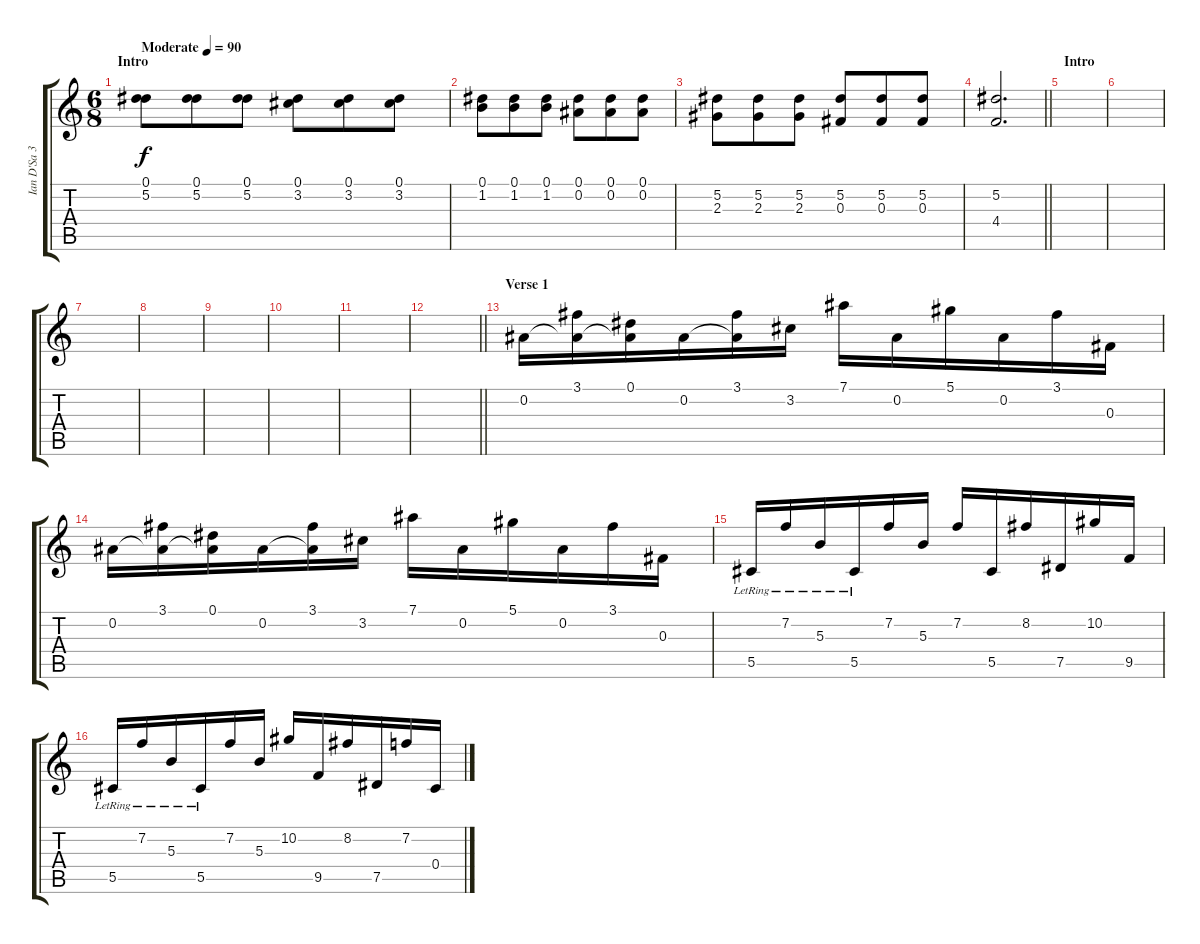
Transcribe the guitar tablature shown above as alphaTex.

\track ("Ian D'Sa 3" "Ian D'Sa 3") {instrument electricguitarclean}
\staff {score tabs}
\tuning (Eb4 Bb3 Gb3 Db3 Ab2 Db2) {hide}
\ts (6 8)
\section ("" "Intro")
\tempo (90 "Moderate")
\clef g2
\ks c
(0.1 5.2).8{dy f instrument electricguitarclean} (0.1 5.2).8 (0.1 5.2).8 (0.1 3.2).8 (0.1 3.2).8 (0.1 3.2).8 |
(0.1 1.2).8 (0.1 1.2).8 (0.1 1.2).8 (0.1 0.2).8 (0.1 0.2).8 (0.1 0.2).8 |
(5.2 2.3).8 (5.2 2.3).8 (5.2 2.3).8 (5.2 0.3).8 (5.2 0.3).8 (5.2 0.3).8 |
\barLineRight lightlight
(5.2 4.4).2{d} |
\section ("" "Intro")
|
|
|
|
|
|
|
\barLineRight lightlight
|
\section ("" "Verse 1")
0.2.16 (3.1 0.2{t}).16 (0.1 0.2{t}).16 0.2.16 (3.1 0.2{t}).16 3.2.16 7.1.16 0.2.16 5.1.16 0.2.16 3.1.16 0.3.16 |
0.2.16 (3.1 0.2{t}).16 (0.1 0.2{t}).16 0.2.16 (3.1 0.2{t}).16 3.2.16 7.1.16 0.2.16 5.1.16 0.2.16 3.1.16 0.3.16 |
5.5{lr}.16 7.2{lr}.16 5.3{lr}.16 5.5{lr}.16 7.2.16 5.3.16 7.2.16 5.5.16 8.2.16 7.5.16 10.2.16 9.5.16 |
5.5{lr}.16 7.2{lr}.16 5.3{lr}.16 5.5{lr}.16 7.2.16 5.3.16 10.2.16 9.5.16 8.2.16 7.5.16 7.2.16 0.4.16
